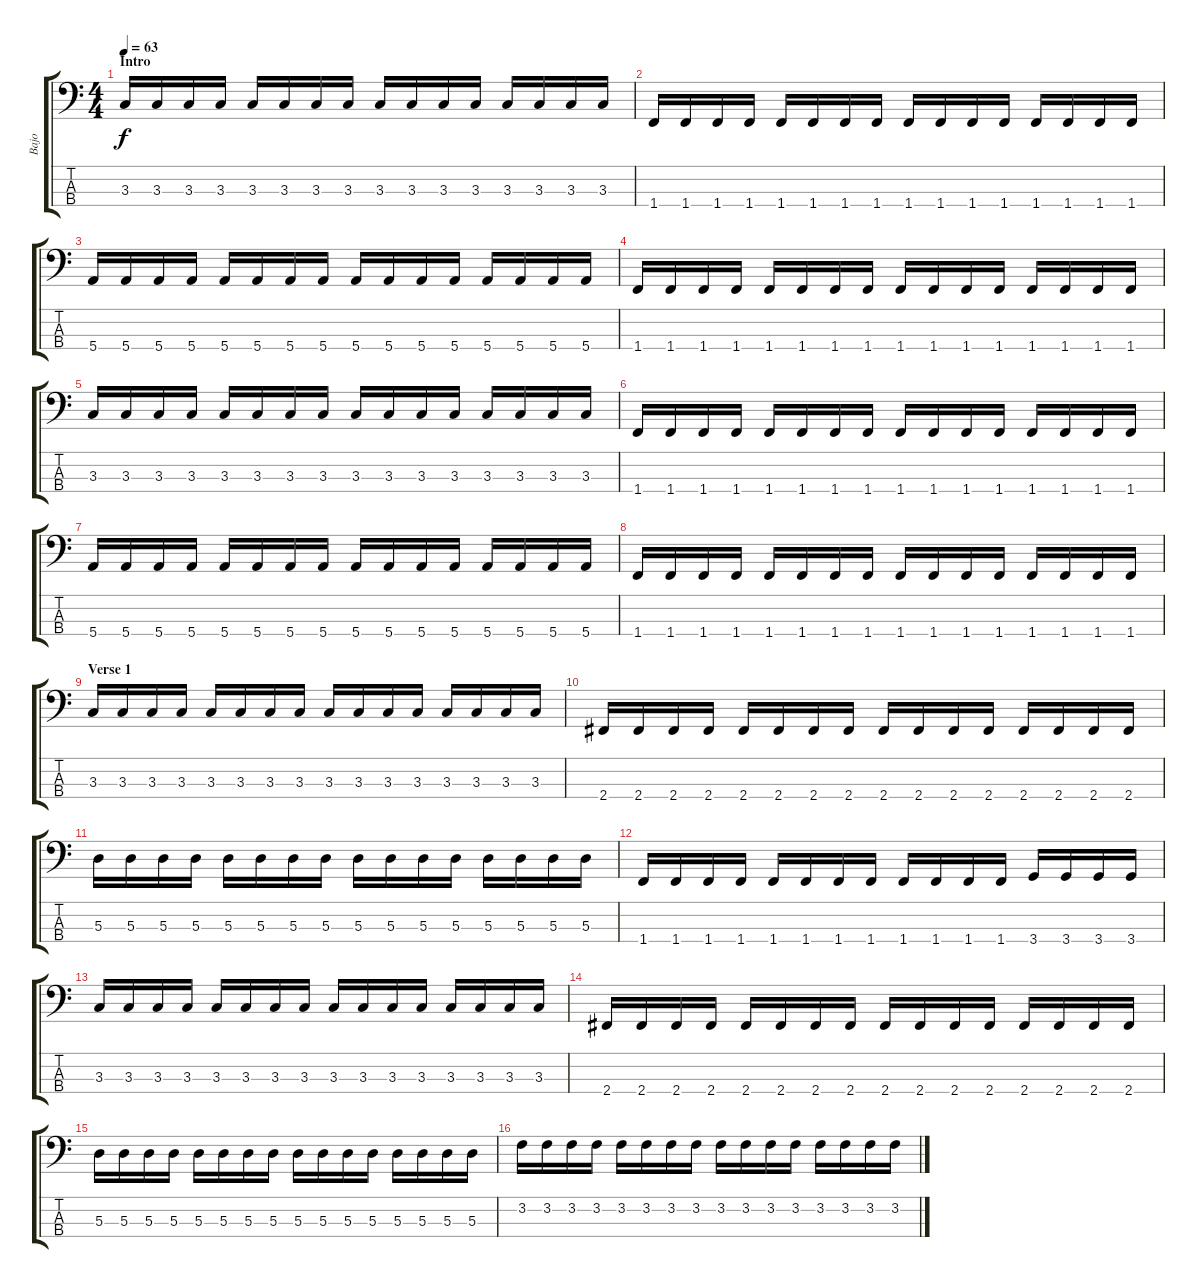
\track ("Bajo" "Bajo") {instrument electricbassfinger}
\staff {score tabs}
\tuning (G2 D2 A1 E1) {hide}
\ts (4 4)
\section ("" "Intro")
\tempo 63
\clef f4
\ks c
3.3.16{dy f instrument electricbassfinger} 3.3.16 3.3.16 3.3.16 3.3.16 3.3.16 3.3.16 3.3.16 3.3.16 3.3.16 3.3.16 3.3.16 3.3.16 3.3.16 3.3.16 3.3.16 |
1.4.16 1.4.16 1.4.16 1.4.16 1.4.16 1.4.16 1.4.16 1.4.16 1.4.16 1.4.16 1.4.16 1.4.16 1.4.16 1.4.16 1.4.16 1.4.16 |
5.4.16 5.4.16 5.4.16 5.4.16 5.4.16 5.4.16 5.4.16 5.4.16 5.4.16 5.4.16 5.4.16 5.4.16 5.4.16 5.4.16 5.4.16 5.4.16 |
1.4.16 1.4.16 1.4.16 1.4.16 1.4.16 1.4.16 1.4.16 1.4.16 1.4.16 1.4.16 1.4.16 1.4.16 1.4.16 1.4.16 1.4.16 1.4.16 |
3.3.16 3.3.16 3.3.16 3.3.16 3.3.16 3.3.16 3.3.16 3.3.16 3.3.16 3.3.16 3.3.16 3.3.16 3.3.16 3.3.16 3.3.16 3.3.16 |
1.4.16 1.4.16 1.4.16 1.4.16 1.4.16 1.4.16 1.4.16 1.4.16 1.4.16 1.4.16 1.4.16 1.4.16 1.4.16 1.4.16 1.4.16 1.4.16 |
5.4.16 5.4.16 5.4.16 5.4.16 5.4.16 5.4.16 5.4.16 5.4.16 5.4.16 5.4.16 5.4.16 5.4.16 5.4.16 5.4.16 5.4.16 5.4.16 |
1.4.16 1.4.16 1.4.16 1.4.16 1.4.16 1.4.16 1.4.16 1.4.16 1.4.16 1.4.16 1.4.16 1.4.16 1.4.16 1.4.16 1.4.16 1.4.16 |
\section ("" "Verse 1")
3.3.16 3.3.16 3.3.16 3.3.16 3.3.16 3.3.16 3.3.16 3.3.16 3.3.16 3.3.16 3.3.16 3.3.16 3.3.16 3.3.16 3.3.16 3.3.16 |
2.4.16 2.4.16 2.4.16 2.4.16 2.4.16 2.4.16 2.4.16 2.4.16 2.4.16 2.4.16 2.4.16 2.4.16 2.4.16 2.4.16 2.4.16 2.4.16 |
5.3.16 5.3.16 5.3.16 5.3.16 5.3.16 5.3.16 5.3.16 5.3.16 5.3.16 5.3.16 5.3.16 5.3.16 5.3.16 5.3.16 5.3.16 5.3.16 |
1.4.16 1.4.16 1.4.16 1.4.16 1.4.16 1.4.16 1.4.16 1.4.16 1.4.16 1.4.16 1.4.16 1.4.16 3.4.16 3.4.16 3.4.16 3.4.16 |
3.3.16 3.3.16 3.3.16 3.3.16 3.3.16 3.3.16 3.3.16 3.3.16 3.3.16 3.3.16 3.3.16 3.3.16 3.3.16 3.3.16 3.3.16 3.3.16 |
2.4.16 2.4.16 2.4.16 2.4.16 2.4.16 2.4.16 2.4.16 2.4.16 2.4.16 2.4.16 2.4.16 2.4.16 2.4.16 2.4.16 2.4.16 2.4.16 |
5.3.16 5.3.16 5.3.16 5.3.16 5.3.16 5.3.16 5.3.16 5.3.16 5.3.16 5.3.16 5.3.16 5.3.16 5.3.16 5.3.16 5.3.16 5.3.16 |
3.2.16 3.2.16 3.2.16 3.2.16 3.2.16 3.2.16 3.2.16 3.2.16 3.2.16 3.2.16 3.2.16 3.2.16 3.2.16 3.2.16 3.2.16 3.2.16
